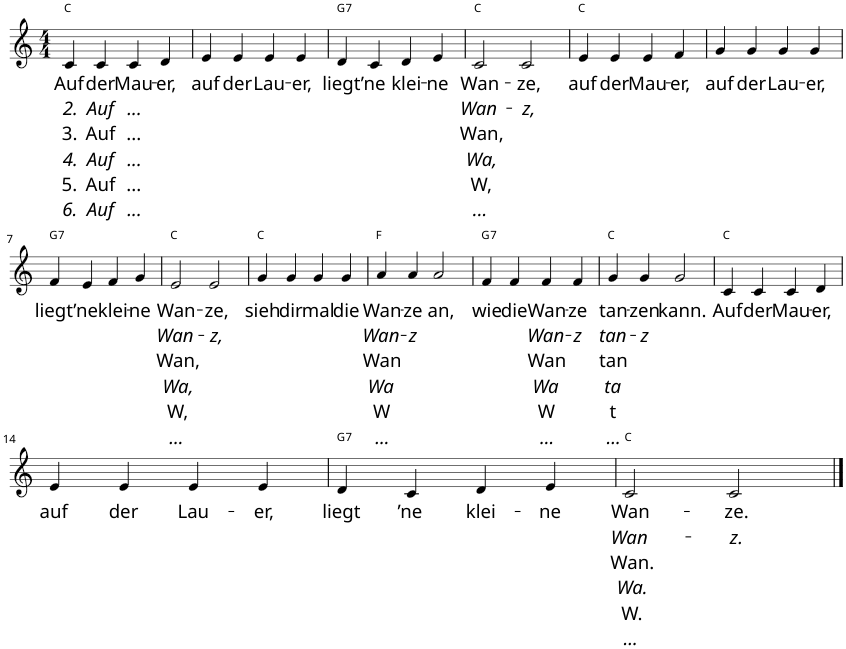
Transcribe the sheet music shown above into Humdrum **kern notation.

**kern	**text	**text	**text	**text	**text	**text	**harte
*part1	*part1	*part1	*part1	*part1	*part1	*part1	*part1
*staff1	*staff1	*staff1	*staff1	*staff1	*staff1	*staff1	*
*I"Piano	*	*	*	*	*	*	*
*I'Pno	*	*	*	*	*	*	*
*clefG2	*	*	*	*	*	*	*
*k[]	*	*	*	*	*	*	*
*M4/4	*	*	*	*	*	*	*
=1	=1	=1	=1	=1	=1	=1	=1
!	!LO:LY:b	!LO:LY:b	!LO:LY:b	!LO:LY:b	!LO:LY:b	!LO:LY:b	!
4c/	Auf	2.	3.	4.	5.	6.	C:maj
!	!LO:LY:b	!LO:LY:b	!LO:LY:b	!LO:LY:b	!LO:LY:b	!LO:LY:b	!
4c/	der	Auf	Auf	Auf	Auf	Auf	.
!	!LO:LY:b	!LO:LY:b	!LO:LY:b	!LO:LY:b	!LO:LY:b	!LO:LY:b	!
4c/	Mau-	...	...	...	...	...	.
!	!LO:LY:b	!	!	!	!	!	!
4d/	-er,	.	.	.	.	.	.
=2	=2	=2	=2	=2	=2	=2	=2
!	!LO:LY:b	!	!	!	!	!	!
4e/	auf	.	.	.	.	.	.
!	!LO:LY:b	!	!	!	!	!	!
4e/	der	.	.	.	.	.	.
!	!LO:LY:b	!	!	!	!	!	!
4e/	Lau-	.	.	.	.	.	.
!	!LO:LY:b	!	!	!	!	!	!
4e/	-er,	.	.	.	.	.	.
=3	=3	=3	=3	=3	=3	=3	=3
!	!LO:LY:b	!	!	!	!	!	!LO:H:kt=7
4d/	liegt	.	.	.	.	.	G:7
!	!LO:LY:b	!	!	!	!	!	!
4c/	’ne	.	.	.	.	.	.
!	!LO:LY:b	!	!	!	!	!	!
4d/	klei-	.	.	.	.	.	.
!	!LO:LY:b	!	!	!	!	!	!
4e/	-ne	.	.	.	.	.	.
=4	=4	=4	=4	=4	=4	=4	=4
!	!LO:LY:b	!LO:LY:b	!LO:LY:b	!LO:LY:b	!LO:LY:b	!LO:LY:b	!
2c/	Wan-	Wan-	Wan,	Wa,	W,	...	C:maj
!	!LO:LY:b	!LO:LY:b	!	!	!	!	!
2c/	-ze,	-z,	.	.	.	.	.
=5	=5	=5	=5	=5	=5	=5	=5
!	!LO:LY:b	!	!	!	!	!	!
4e/	auf	.	.	.	.	.	C:maj
!	!LO:LY:b	!	!	!	!	!	!
4e/	der	.	.	.	.	.	.
!	!LO:LY:b	!	!	!	!	!	!
4e/	Mau-	.	.	.	.	.	.
!	!LO:LY:b	!	!	!	!	!	!
4f/	-er,	.	.	.	.	.	.
=6	=6	=6	=6	=6	=6	=6	=6
!	!LO:LY:b	!	!	!	!	!	!
4g/	auf	.	.	.	.	.	.
!	!LO:LY:b	!	!	!	!	!	!
4g/	der	.	.	.	.	.	.
!	!LO:LY:b	!	!	!	!	!	!
4g/	Lau-	.	.	.	.	.	.
!	!LO:LY:b	!	!	!	!	!	!
4g/	-er,	.	.	.	.	.	.
!!LO:LB:g=z
=7	=7	=7	=7	=7	=7	=7	=7
!	!LO:LY:b	!	!	!	!	!	!LO:H:kt=7
4f/	liegt	.	.	.	.	.	G:7
!	!LO:LY:b	!	!	!	!	!	!
4e/	’ne	.	.	.	.	.	.
!	!LO:LY:b	!	!	!	!	!	!
4f/	klei-	.	.	.	.	.	.
!	!LO:LY:b	!	!	!	!	!	!
4g/	-ne	.	.	.	.	.	.
=8	=8	=8	=8	=8	=8	=8	=8
!	!LO:LY:b	!LO:LY:b	!LO:LY:b	!LO:LY:b	!LO:LY:b	!LO:LY:b	!
2e/	Wan-	Wan-	Wan,	Wa,	W,	...	C:maj
!	!LO:LY:b	!LO:LY:b	!	!	!	!	!
2e/	-ze,	-z,	.	.	.	.	.
=9	=9	=9	=9	=9	=9	=9	=9
!	!LO:LY:b	!	!	!	!	!	!
4g/	sieh	.	.	.	.	.	C:maj
!	!LO:LY:b	!	!	!	!	!	!
4g/	dir	.	.	.	.	.	.
!	!LO:LY:b	!	!	!	!	!	!
4g/	mal	.	.	.	.	.	.
!	!LO:LY:b	!	!	!	!	!	!
4g/	die	.	.	.	.	.	.
=10	=10	=10	=10	=10	=10	=10	=10
!	!LO:LY:b	!LO:LY:b	!LO:LY:b	!LO:LY:b	!LO:LY:b	!LO:LY:b	!
4a/	Wan-	Wan-	Wan	Wa	W	...	F:maj
!	!LO:LY:b	!LO:LY:b	!	!	!	!	!
4a/	-ze	-z	.	.	.	.	.
!	!LO:LY:b	!	!	!	!	!	!
2a/	an,	.	.	.	.	.	.
=11	=11	=11	=11	=11	=11	=11	=11
!	!LO:LY:b	!	!	!	!	!	!LO:H:kt=7
4f/	wie	.	.	.	.	.	G:7
!	!LO:LY:b	!	!	!	!	!	!
4f/	die	.	.	.	.	.	.
!	!LO:LY:b	!LO:LY:b	!LO:LY:b	!LO:LY:b	!LO:LY:b	!LO:LY:b	!
4f/	Wan-	Wan-	Wan	Wa	W	...	.
!	!LO:LY:b	!LO:LY:b	!	!	!	!	!
4f/	-ze	-z	.	.	.	.	.
=12	=12	=12	=12	=12	=12	=12	=12
!	!LO:LY:b	!LO:LY:b	!LO:LY:b	!LO:LY:b	!LO:LY:b	!LO:LY:b	!
4g/	tan-	tan-	tan	ta	t	...	C:maj
!	!LO:LY:b	!LO:LY:b	!	!	!	!	!
4g/	-zen	-z	.	.	.	.	.
!	!LO:LY:b	!	!	!	!	!	!
2g/	kann.	.	.	.	.	.	.
=13	=13	=13	=13	=13	=13	=13	=13
!	!LO:LY:b	!	!	!	!	!	!
4c/	Auf	.	.	.	.	.	C:maj
!	!LO:LY:b	!	!	!	!	!	!
4c/	der	.	.	.	.	.	.
!	!LO:LY:b	!	!	!	!	!	!
4c/	Mau-	.	.	.	.	.	.
!	!LO:LY:b	!	!	!	!	!	!
4d/	-er,	.	.	.	.	.	.
!!LO:LB:g=z
=14	=14	=14	=14	=14	=14	=14	=14
!	!LO:LY:b	!	!	!	!	!	!
4e/	auf	.	.	.	.	.	.
!	!LO:LY:b	!	!	!	!	!	!
4e/	der	.	.	.	.	.	.
!	!LO:LY:b	!	!	!	!	!	!
4e/	Lau-	.	.	.	.	.	.
!	!LO:LY:b	!	!	!	!	!	!
4e/	-er,	.	.	.	.	.	.
=15	=15	=15	=15	=15	=15	=15	=15
!	!LO:LY:b	!	!	!	!	!	!LO:H:kt=7
4d/	liegt	.	.	.	.	.	G:7
!	!LO:LY:b	!	!	!	!	!	!
4c/	’ne	.	.	.	.	.	.
!	!LO:LY:b	!	!	!	!	!	!
4d/	klei-	.	.	.	.	.	.
!	!LO:LY:b	!	!	!	!	!	!
4e/	-ne	.	.	.	.	.	.
=16	=16	=16	=16	=16	=16	=16	=16
!	!LO:LY:b	!LO:LY:b	!LO:LY:b	!LO:LY:b	!LO:LY:b	!LO:LY:b	!
2c/	Wan-	Wan-	Wan.	Wa.	W.	...	C:maj
!	!LO:LY:b	!LO:LY:b	!	!	!	!	!
2c/	-ze.	-z.	.	.	.	.	.
==	==	==	==	==	==	==	==
*-	*-	*-	*-	*-	*-	*-	*-
